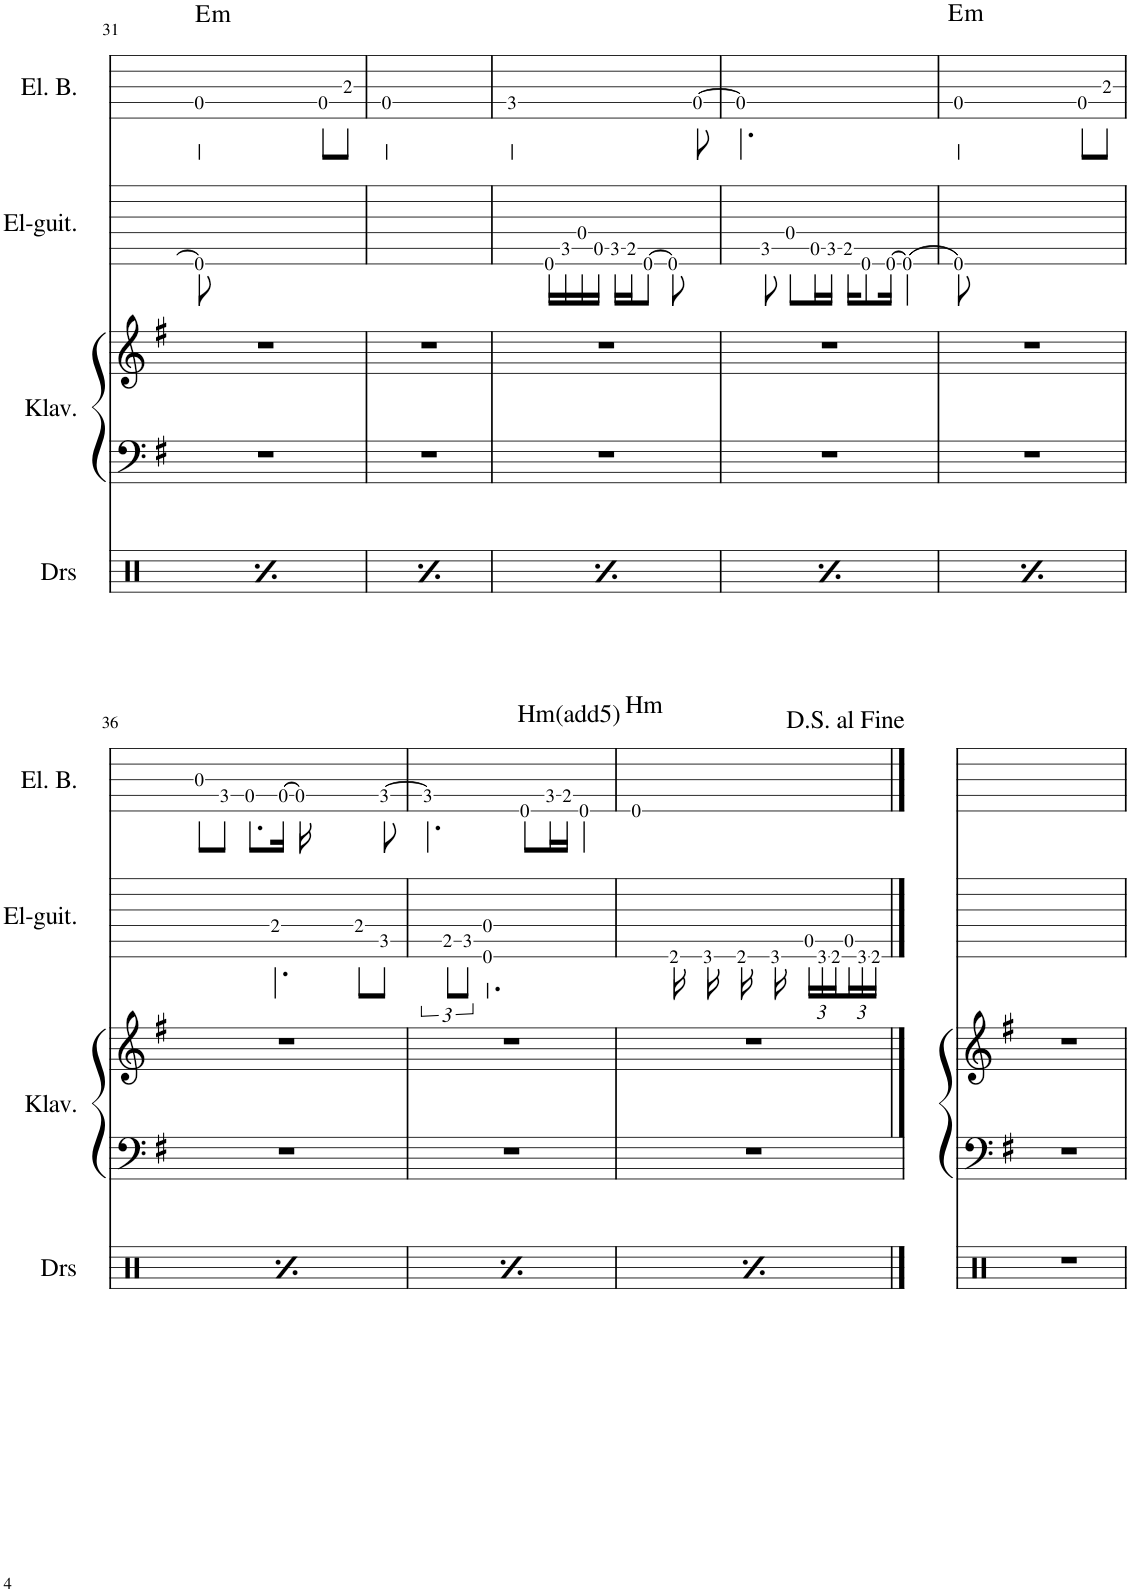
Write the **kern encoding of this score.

**kern	**kern	**kern	**kern	**kern	**harte
*part4	*part3	*part3	*part2	*part1	*part1
*staff5	*staff4	*staff3	*staff2	*staff1	*
*I"trommesæt	*I"Klaver	*	*I"Elektrisk guitar	*I"El-bas	*
*	*I'Klav.	*	*I'El-guit.	*I'El. B.	*
!!LO:PB:g=z
*clefX	*clefF4	*clefG2	*	*	*
*k[]	*k[f#]	*k[f#]	*k[f#]	*k[f#]	*
*M4/4	*M4/4	*M4/4	*M4/4	*M4/4	*
=31	=31	=31	=31	=31	=31
*^	*	*	*	*	*
!	!	!	!	!	!	!LO:H:kt=m
2r	4Rf^\	1r	1r	8EE\]	2EEE\	E:min
.	.	.	.	8r	.	.
.	4Rf\	.	.	4r	.	.
4Rcc/	4r	.	.	2r	4r	.
4r	4Rf\	.	.	.	8EEE\L	.
.	.	.	.	.	8BBB\J	.
=32	=32	=32	=32	=32	=32	=32
2r	4Rf^\	1r	1r	1r	2EEE\	.
.	4Rf\	.	.	.	.	.
4Rcc/	4r	.	.	.	2r	.
4r	4Rf\	.	.	.	.	.
=33	=33	=33	=33	=33	=33	=33
2r	4Rf^\	1r	1r	4r	2GGG\	.
.	4Rf\	.	.	16EE\LL	.	.
.	.	.	.	16C\	.	.
.	.	.	.	16D\	.	.
.	.	.	.	16AA\JJ	.	.
4Rcc/	4r	.	.	16C\LL	4r	.
.	.	.	.	16BB\J	.	.
.	.	.	.	[8EE\J	.	.
4r	4Rf\	.	.	8EE\]	8r	.
.	.	.	.	8r	[8EEE\	.
=34	=34	=34	=34	=34	=34	=34
2r	4Rf^\	1r	1r	8r	4.EEE\]	.
.	.	.	.	8C\	.	.
.	4Rf\	.	.	8D\L	.	.
.	.	.	.	16AA\L	8r	.
.	.	.	.	16C\JJ	.	.
4Rcc/	4r	.	.	16BB\KL	2r	.
.	.	.	.	8EE\	.	.
.	.	.	.	[16EE\Jk	.	.
4r	4Rf\	.	.	4EE\_	.	.
=35	=35	=35	=35	=35	=35	=35
!	!	!	!	!	!	!LO:H:kt=m
2r	4Rf^\	1r	1r	8EE\]	2EEE\	E:min
.	.	.	.	8r	.	.
.	4Rf\	.	.	4r	.	.
4Rcc/	4r	.	.	2r	4r	.
4r	4Rf\	.	.	.	8EEE\L	.
.	.	.	.	.	8BBB\J	.
!!LO:LB:g=z
=36	=36	=36	=36	=36	=36	=36
2r	4Rf^\	1r	1r	4r	8AAA\L	.
.	.	.	.	.	8GGG\J	.
.	4Rf\	.	.	8r	8.EEE\L	.
.	.	.	.	4.E\	.	.
.	.	.	.	.	[16EEE\Jk	.
4Rcc/	4r	.	.	.	16EEE\]	.
.	.	.	.	.	16r	.
.	.	.	.	.	8r	.
4r	4Rf\	.	.	8E\L	8r	.
.	.	.	.	8C\J	[8GGG\	.
=37	=37	=37	=37	=37	=37	=37
2r	4Rf^\	1r	1r	12r	4.GGG\]	.
.	.	.	.	12BB\L	.	.
.	.	.	.	12C\J	.	.
.	4Rf\	.	.	2.EE\ 2.D\	.	.
.	.	.	.	.	8r	.
!	!	!	!	!	!	!LO:H:kt=Hm(add5)
4Rcc/	4r	.	.	.	8BBBB\L	N
.	.	.	.	.	16GGG\L	.
.	.	.	.	.	16FFF#\JJ	.
4r	4Rf\	.	.	.	4BBBB\	.
=38	=38	=38	=38	=38	=38	=38
!	!	!	!	!	!	!LO:H:kt=Hm
2r	4Rf^\	1r	1r	4r	1BBBB	N
.	4Rf\	.	.	16FF#\	.	.
.	.	.	.	16r	.	.
.	.	.	.	16GG\	.	.
.	.	.	.	16r	.	.
4Rcc/	4r	.	.	16FF#\	.	.
.	.	.	.	16r	.	.
.	.	.	.	16GG\	.	.
.	.	.	.	16r	.	.
*	*	*	*	*Xbrackettup	*	*
4r	4Rf\	.	.	24AA\LL	.	.
.	.	.	.	24GG\	.	.
.	.	.	.	24FF#\	.	.
.	.	.	.	24AA\	.	.
.	.	.	.	24GG\	.	.
.	.	.	.	24FF#\JJ	.	.
*v	*v	*	*	*	*	*
==39	==39	==39	==39	==39	==39
1r	1r	1r	1r	1r	.
=	=	=	=	=	=
*-	*-	*-	*-	*-	*-
